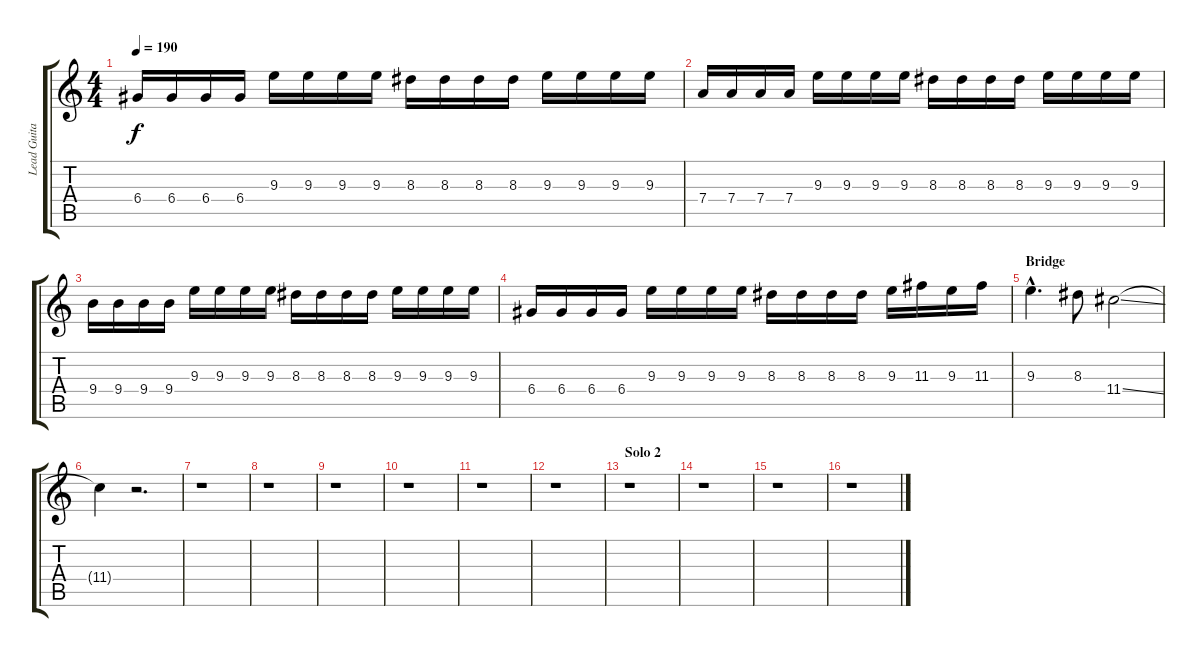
\track ("Lead Guitar 1" "Lead Guita") {instrument overdrivenguitar}
\staff {score tabs}
\tuning (E4 B3 G3 D3 A2 E2) {hide}
\ts (4 4)
\tempo 190
\clef g2
\ks c
6.4.16{dy f} 6.4.16 6.4.16 6.4.16 9.3.16 9.3.16 9.3.16 9.3.16 8.3.16 8.3.16 8.3.16 8.3.16 9.3.16 9.3.16 9.3.16 9.3.16 |
7.4.16 7.4.16 7.4.16 7.4.16 9.3.16 9.3.16 9.3.16 9.3.16 8.3.16 8.3.16 8.3.16 8.3.16 9.3.16 9.3.16 9.3.16 9.3.16 |
9.4.16 9.4.16 9.4.16 9.4.16 9.3.16 9.3.16 9.3.16 9.3.16 8.3.16 8.3.16 8.3.16 8.3.16 9.3.16 9.3.16 9.3.16 9.3.16 |
6.4.16 6.4.16 6.4.16 6.4.16 9.3.16 9.3.16 9.3.16 9.3.16 8.3.16 8.3.16 8.3.16 8.3.16 9.3.16 11.3.16 9.3.16 11.3.16 |
\section ("" "Bridge")
9.3{hac}.4{d} 8.3.8 11.4{ss}.2 |
11.4{t}.4 r.2{d} |
r.1 |
r.1 |
r.1 |
r.1 |
r.1 |
r.1 |
\section ("" "Solo 2")
r.1 |
r.1 |
r.1 |
r.1
